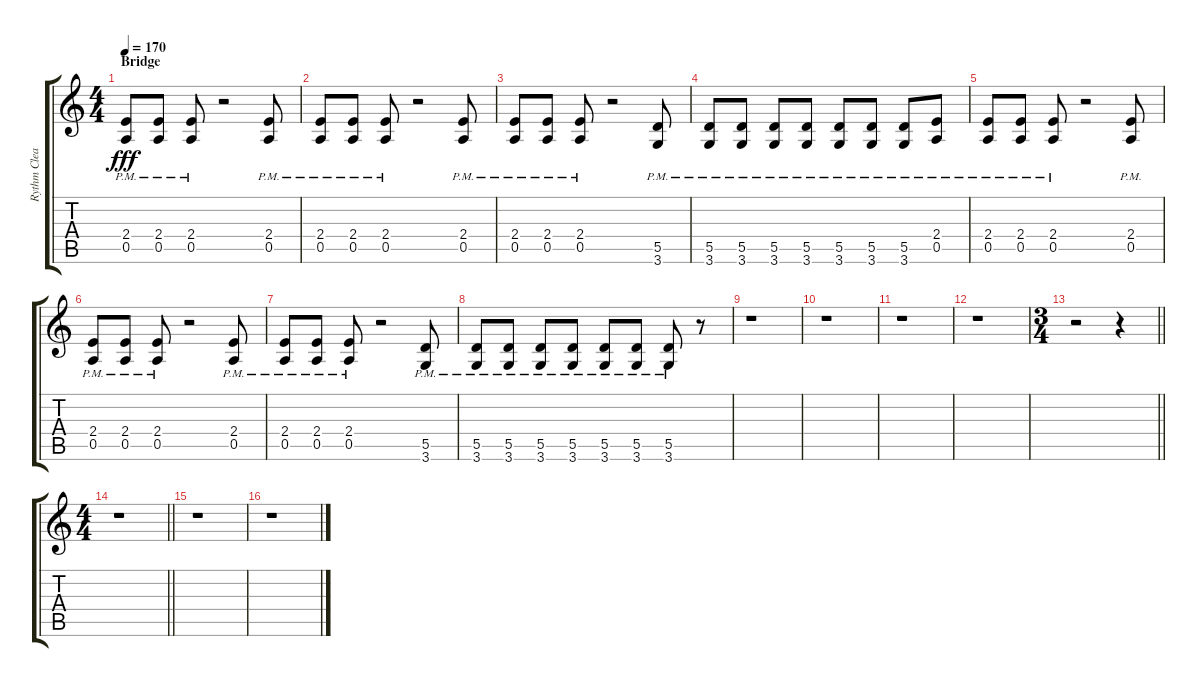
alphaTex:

\track ("Rythm Clean" "Rythm Clea") {instrument electricguitarclean}
\staff {score tabs}
\tuning (E4 B3 G3 D3 A2 E2) {hide}
\ts (4 4)
\section ("" "Bridge")
\tempo 170
\clef g2
\ks c
(2.4{pm} 0.5{pm}).8{dy fff} (2.4{pm} 0.5{pm}).8 (2.4{pm} 0.5{pm}).8 r.2 (2.4{pm} 0.5{pm}).8 |
(2.4{pm} 0.5{pm}).8 (2.4{pm} 0.5{pm}).8 (2.4{pm} 0.5{pm}).8 r.2 (2.4{pm} 0.5{pm}).8 |
(2.4{pm} 0.5{pm}).8 (2.4{pm} 0.5{pm}).8 (2.4{pm} 0.5{pm}).8 r.2 (5.5{pm} 3.6{pm}).8 |
(5.5{pm} 3.6{pm}).8 (5.5{pm} 3.6{pm}).8 (5.5{pm} 3.6{pm}).8 (5.5{pm} 3.6{pm}).8 (5.5{pm} 3.6{pm}).8 (5.5{pm} 3.6{pm}).8 (5.5{pm} 3.6{pm}).8 (2.4{pm} 0.5{pm}).8 |
(2.4{pm} 0.5{pm}).8 (2.4{pm} 0.5{pm}).8 (2.4{pm} 0.5{pm}).8 r.2 (2.4{pm} 0.5{pm}).8 |
(2.4{pm} 0.5{pm}).8 (2.4{pm} 0.5{pm}).8 (2.4{pm} 0.5{pm}).8 r.2 (2.4{pm} 0.5{pm}).8 |
(2.4{pm} 0.5{pm}).8 (2.4{pm} 0.5{pm}).8 (2.4{pm} 0.5{pm}).8 r.2 (5.5{pm} 3.6{pm}).8 |
(5.5{pm} 3.6{pm}).8 (5.5{pm} 3.6{pm}).8 (5.5{pm} 3.6{pm}).8 (5.5{pm} 3.6{pm}).8 (5.5{pm} 3.6{pm}).8 (5.5{pm} 3.6{pm}).8 (5.5{pm} 3.6{pm}).8 r.8 |
r.1 |
r.1 |
r.1 |
r.1 |
\ts (3 4)
\barLineRight lightlight
r.2 r.4 |
\ts (4 4)
\barLineRight lightlight
r.1 |
r.1 |
r.1
